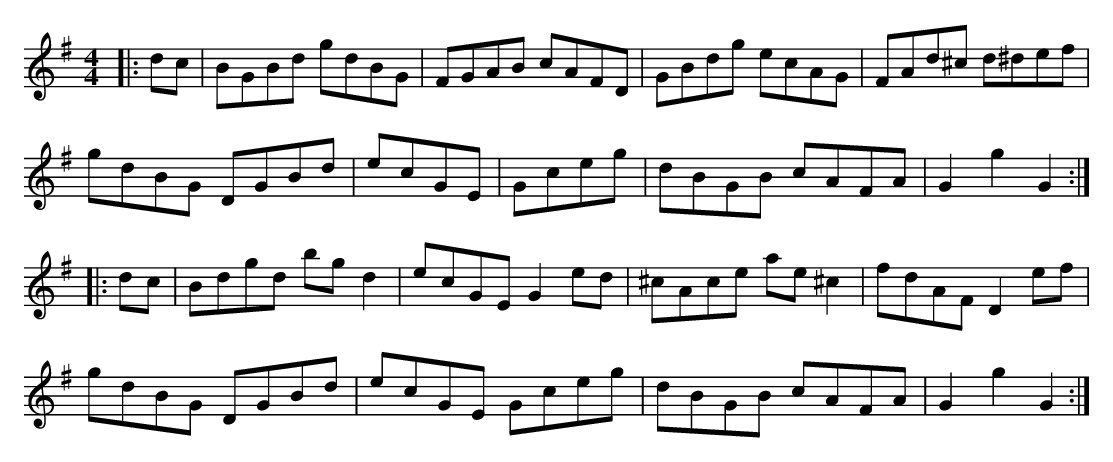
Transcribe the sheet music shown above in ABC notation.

X:1
M:4/4
K:G
|:dc|BGBd gdBG|FGAB cAFD|GBdg ecAG|FAd^c d^def|
gdBG DGBd|ecGE | Gceg|dBGB cAFA|G2g2G2:|
|:dc|Bdgd bg d2|ecGE G2 ed|^cAce ae ^c2|fdAF D2 ef|
gdBG DGBd| ecGE Gceg|dBGB cAFA|G2g2G2:|
